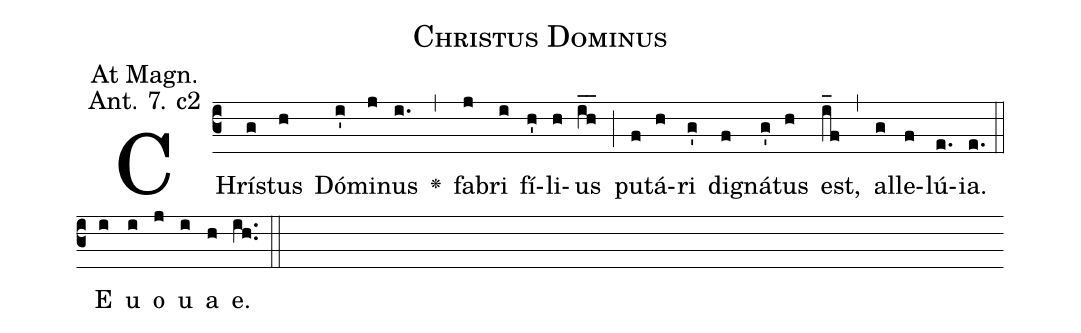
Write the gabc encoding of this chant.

name: Christus Dominus;
office-part: Magnificat Antiphon;
mode: 7c2;
annotation: At Magn.;
annotation: Ant. 7. c2;
%%
% The syntax in this part is called gabc. Please refer to http://home.gna.org/gregorio/gabc/#basis

(c3)CHrí(g)stus(h) Dó(i')mi(j)nus(i.) <v>\greheightstar</v>(,)
fa(j)bri(i) fí(h')li(h)us(i_h_) (;)
pu(f)tá(h)ri(g') di(f)gná(g')tus(h) est,(i_f) (,)
al(g)le(f)lú(e.)ia.(e.) (::)

<eu>E(i) u(i) o(j) u(i) a(h) e.</eu>(ih..) (::)
